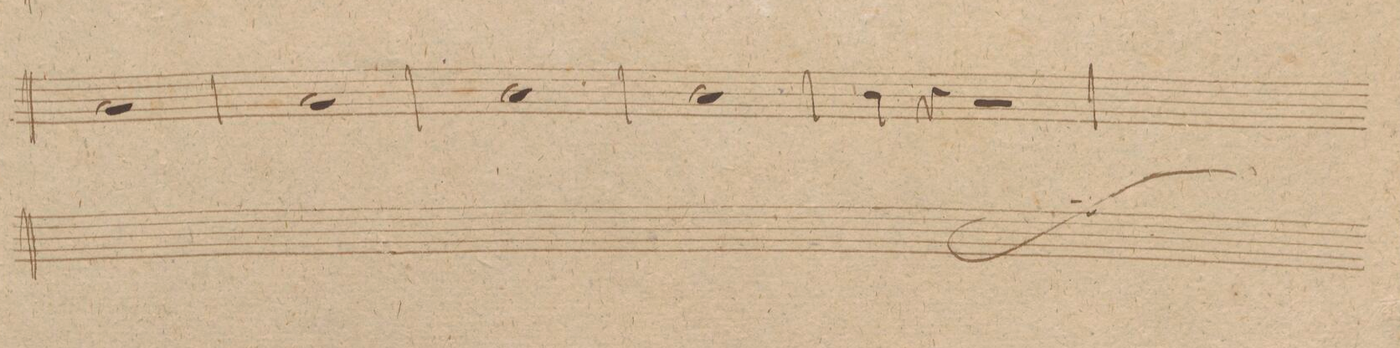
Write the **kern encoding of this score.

**kern	**dynam
*I"Trombone Baſso.	*
*clefF4	*
*k[f#c#g#]	*
*met(c|)	*
*M2/2	*
1C#	.
=68	=68
1C#	.
=69	=69
1D	.
=70	=70
1D	.
=71	=71
4D\	.
4r	.
2r	.
=72	=72
*-	*-
